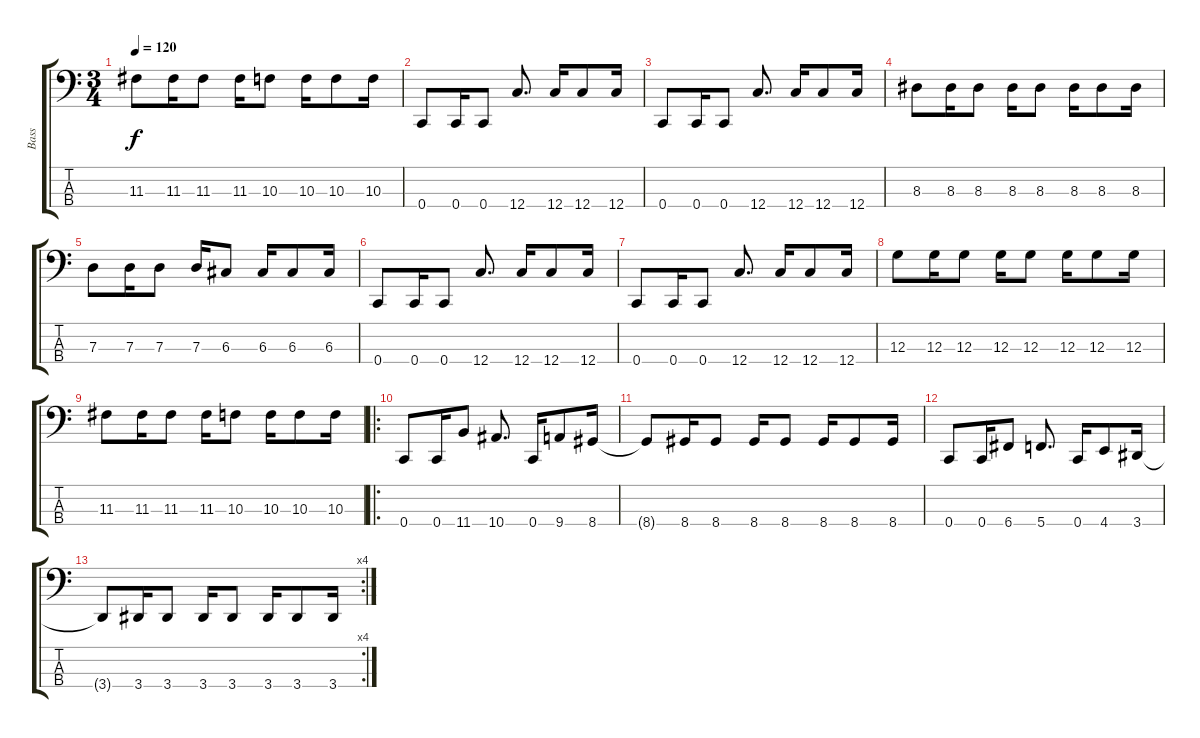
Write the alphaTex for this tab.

\track ("Bass" "Bass") {instrument electricbassfinger}
\staff {score tabs}
\tuning (F2 C2 G1 C1) {hide}
\ts (3 4)
\tempo 120
\clef f4
\ks c
11.3.8{dy f} 11.3.16 11.3.8 11.3.16 10.3.8 10.3.16 10.3.8 10.3.16 |
0.4.8 0.4.16 0.4.8 12.4.8{d} 12.4.16 12.4.8 12.4.16 |
0.4.8 0.4.16 0.4.8 12.4.8{d} 12.4.16 12.4.8 12.4.16 |
8.3.8 8.3.16 8.3.8 8.3.16 8.3.8 8.3.16 8.3.8 8.3.16 |
7.3.8 7.3.16 7.3.8 7.3.16 6.3.8 6.3.16 6.3.8 6.3.16 |
0.4.8 0.4.16 0.4.8 12.4.8{d} 12.4.16 12.4.8 12.4.16 |
0.4.8 0.4.16 0.4.8 12.4.8{d} 12.4.16 12.4.8 12.4.16 |
12.3.8 12.3.16 12.3.8 12.3.16 12.3.8 12.3.16 12.3.8 12.3.16 |
11.3.8 11.3.16 11.3.8 11.3.16 10.3.8 10.3.16 10.3.8 10.3.16 |
\ro
0.4.8 0.4.16 11.4.8 10.4.8{d} 0.4.16 9.4.8 8.4.16 |
8.4{t}.8 8.4.16 8.4.8 8.4.16 8.4.8 8.4.16 8.4.8 8.4.16 |
0.4.8 0.4.16 6.4.8 5.4.8{d} 0.4.16 4.4.8 3.4.16 |
\rc 4
3.4{t}.8 3.4.16 3.4.8 3.4.16 3.4.8 3.4.16 3.4.8 3.4.16
